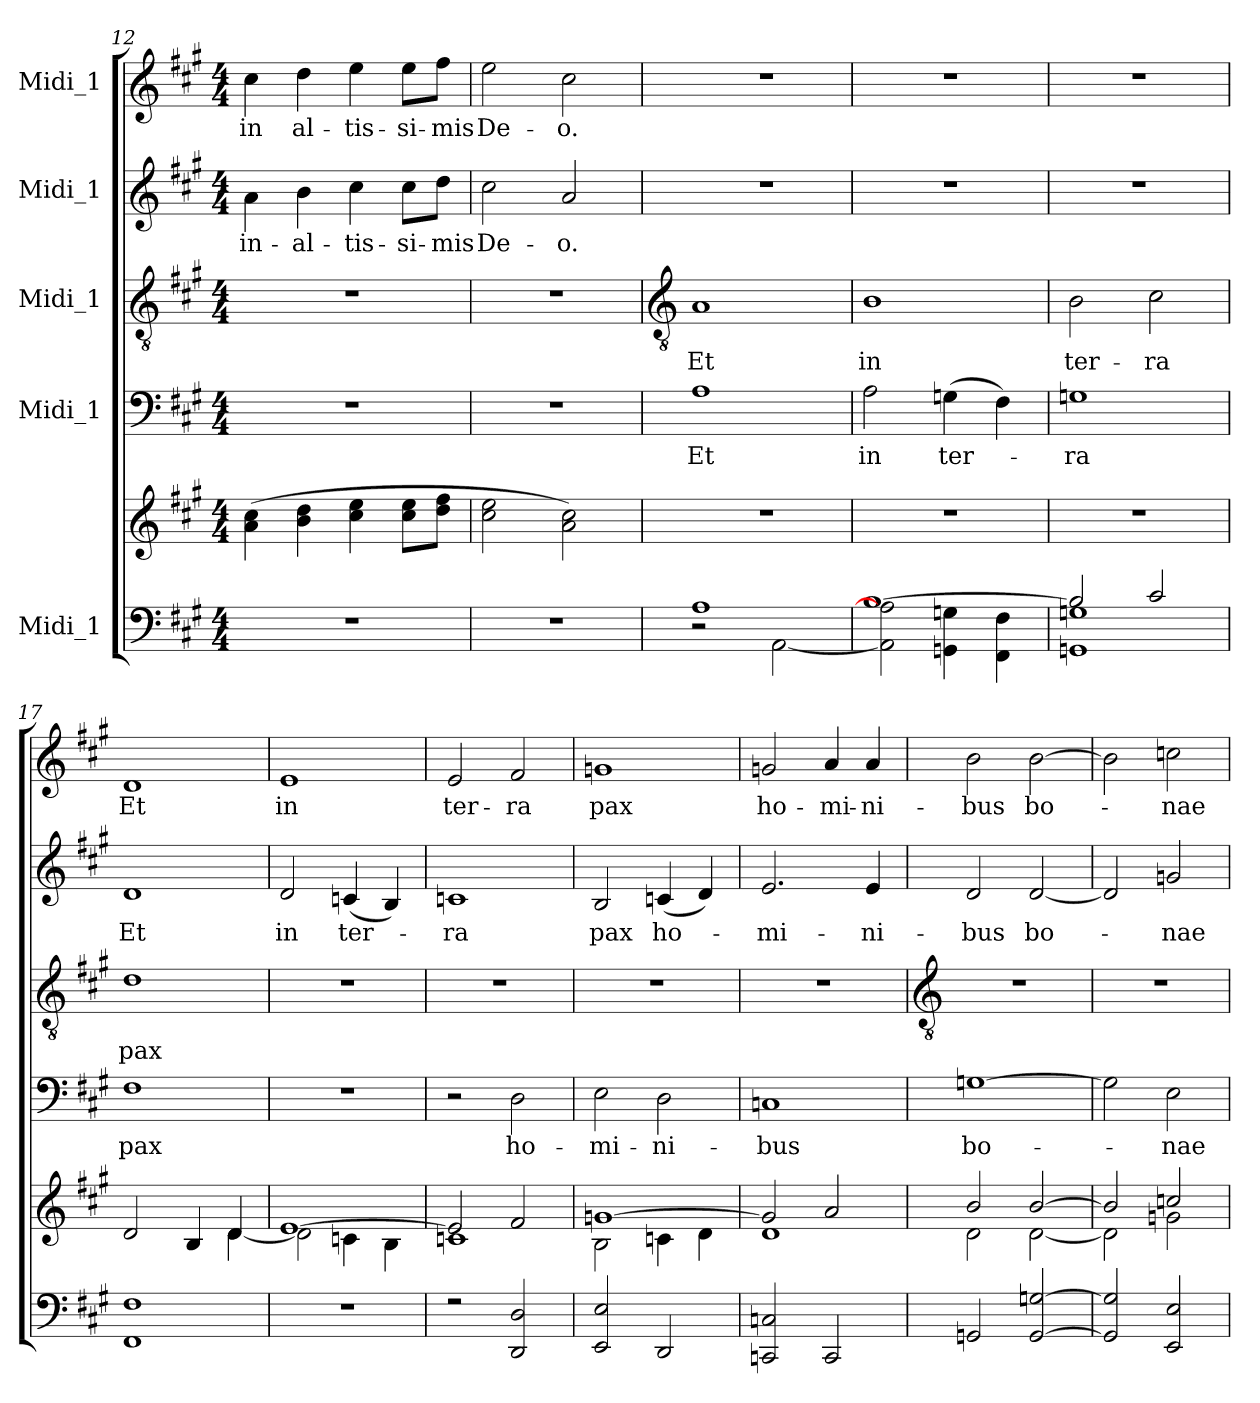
**kern	**kern	**kern	**text	**kern	**text	**kern	**text	**kern	**text
*part5	*part5	*part4	*part4	*part3	*part3	*part2	*part2	*part1	*part1
*staff6	*staff5	*staff4	*staff4	*staff3	*staff3	*staff2	*staff2	*staff1	*staff1
*I"Midi_1	*	*I"Midi_1	*	*I"Midi_1	*	*I"Midi_1	*	*I"Midi_1	*
*clefF4	*clefG2	*clefF4	*	*clefGv2	*	*clefG2	*	*clefG2	*
*k[f#c#g#]	*k[f#c#g#]	*k[f#c#g#]	*	*k[f#c#g#]	*	*k[f#c#g#]	*	*k[f#c#g#]	*
*A:	*A:	*A:	*	*A:	*	*A:	*	*A:	*
*M4/4	*M4/4	*M4/4	*	*M4/4	*	*M4/4	*	*M4/4	*
=12	=12	=12	=12	=12	=12	=12	=12	=12	=12
*^	*^	*	*	*	*	*	*	*	*
*	*^	*	*^	*	*	*	*	*	*	*	*
!	!	!	!	!	!	!	!	!	!	!	!LO:LY:b	!	!LO:LY:b
1r	1ryy	1ryy	(>4a\ 4cc#\	2ryy	1ryy	1r	.	1r	.	4a\	-in-	4cc#	in
!	!	!	!	!	!	!	!	!	!	!	!LO:LY:b	!	!LO:LY:b
.	.	.	4b\ 4dd\	.	.	.	.	.	.	4b	-al-	4dd	al-
!	!	!	!	!	!	!	!	!	!	!	!LO:LY:b	!	!LO:LY:b
.	.	.	4cc#\ 4ee\	2ryy	.	.	.	.	.	4cc#	-tis-	4ee	-tis-
!	!	!	!	!	!	!	!	!	!	!	!LO:LY:b	!	!LO:LY:b
.	.	.	8cc#\ 8ee\L	.	.	.	.	.	.	8cc#\L	-si-	8ee\L	-si-
!	!	!	!	!	!	!	!	!	!	!	!LO:LY:b	!	!LO:LY:b
.	.	.	8dd\ 8ff#\J	.	.	.	.	.	.	8dd\J	-mis	8ff#\J	-mis
=13	=13	=13	=13	=13	=13	=13	=13	=13	=13	=13	=13	=13	=13
!	!	!	!	!	!	!	!	!	!	!	!LO:LY:b	!	!LO:LY:b
1r	1ryy	1ryy	2cc#\ 2ee\	2ryy	1ryy	1r	.	1r	.	2cc#	De-	2ee	De-
!	!	!	!	!	!	!	!	!	!	!	!LO:LY:b	!	!LO:LY:b
.	.	.	2a\ 2cc#\)	2ryy	.	.	.	.	.	2a	-o.	2cc#	-o.
!!LO:LB:g=z
=14	=14	=14	=14	=14	=14	=14	=14	=14	=14	=14	=14	=14	=14
*	*	*	*	*	*	*	*	*clefGv2	*	*	*	*	*
!	!	!	!	!	!	!	!LO:LY:b	!	!LO:LY:b	!	!	!	!
1A	2r	1ryy	1r	2ryy	1ryy	1A	Et	1A	Et	1r	.	1r	.
.	[2AA	.	.	2ryy	.	.	.	.	.	.	.	.	.
=15	=15	=15	=15	=15	=15	=15	=15	=15	=15	=15	=15	=15	=15
!	!	!	!	!	!	!	!LO:LY:b	!	!LO:LY:b	!	!	!	!
[1B	2AA] 2A]	1ryy	1r	2ryy	1ryy	2A	in	1B	in	1r	.	1r	.
!	!	!	!	!	!	!	!LO:LY:b	!	!	!	!	!	!
.	4GGn 4Gn	.	.	2ryy	.	(>4Gn	ter-	.	.	.	.	.	.
.	4FF# 4F#	.	.	.	.	4F#)	.	.	.	.	.	.	.
=16	=16	=16	=16	=16	=16	=16	=16	=16	=16	=16	=16	=16	=16
!	!	!	!	!	!	!	!LO:LY:b	!	!LO:LY:b	!	!	!	!
2B]	1GGn 1Gn	1ryy	1r	2ryy	1ryy	1Gn	-ra	2B	ter-	1r	.	1r	.
!	!	!	!	!	!	!	!	!	!LO:LY:b	!	!	!	!
2c#	.	.	.	2ryy	.	.	.	2c#	-ra	.	.	.	.
=17	=17	=17	=17	=17	=17	=17	=17	=17	=17	=17	=17	=17	=17
!	!	!	!	!	!	!	!LO:LY:b	!	!LO:LY:b	!	!LO:LY:b	!	!LO:LY:b
1F#	1FF#	1ryy	2d/	2ryy	1ryy	1F#	pax	1d	pax	1d	Et	1d	Et
.	.	.	4B/	4ryy	.	.	.	.	.	.	.	.	.
.	.	.	4d/	[4d	.	.	.	.	.	.	.	.	.
=18	=18	=18	=18	=18	=18	=18	=18	=18	=18	=18	=18	=18	=18
!	!	!	!	!	!	!	!	!	!	!	!LO:LY:b	!	!LO:LY:b
1r	2ryy	1ryy	[1e/	2d\]	1ryy	1r	.	1r	.	2d	in	1e	in
!	!	!	!	!	!	!	!	!	!	!	!LO:LY:b	!	!
.	2ryy	.	.	4cn\	.	.	.	.	.	(<4cn	ter-	.	.
.	.	.	.	4B\	.	.	.	.	.	4B)	.	.	.
=19	=19	=19	=19	=19	=19	=19	=19	=19	=19	=19	=19	=19	=19
!	!	!	!	!	!	!	!	!	!	!	!LO:LY:b	!	!LO:LY:b
2r	2ryy	1ryy	2e/]	1cn\	1ryy	2r	.	1r	.	1cn	-ra	2e	ter-
!	!	!	!	!	!	!	!LO:LY:b	!	!	!	!	!	!LO:LY:b
2DD 2D	2ryy	.	2f#/	.	.	2D	ho-	.	.	.	.	2f#	-ra
=20	=20	=20	=20	=20	=20	=20	=20	=20	=20	=20	=20	=20	=20
!	!	!	!	!	!	!	!LO:LY:b	!	!	!	!LO:LY:b	!	!LO:LY:b
2EE 2E	2ryy	1ryy	[1gn/	2B\	1ryy	2E	-mi-	1r	.	2B	pax	1gn	pax
!	!	!	!	!	!	!	!LO:LY:b	!	!	!	!LO:LY:b	!	!
2DD	2ryy	.	.	4cn\	.	2D	-ni-	.	.	(<4cn	ho-	.	.
.	.	.	.	4d\	.	.	.	.	.	4d)	.	.	.
=21	=21	=21	=21	=21	=21	=21	=21	=21	=21	=21	=21	=21	=21
!	!	!	!	!	!	!	!LO:LY:b	!	!	!	!LO:LY:b	!	!LO:LY:b
2CCn 2Cn	2ryy	1ryy	2gn/]	1d\	1ryy	1Cn	-bus	1r	.	2.e	-mi-	2gn	ho-
!	!	!	!	!	!	!	!	!	!	!	!	!	!LO:LY:b
2CC	2ryy	.	2a/	.	.	.	.	.	.	.	.	4a	-mi-
!	!	!	!	!	!	!	!	!	!	!	!LO:LY:b	!	!LO:LY:b
.	.	.	.	.	.	.	.	.	.	4e	-ni-	4a	-ni-
!!LO:LB:g=z
=22	=22	=22	=22	=22	=22	=22	=22	=22	=22	=22	=22	=22	=22
*	*	*	*	*	*	*	*	*clefGv2	*	*	*	*	*
!	!	!	!	!	!	!	!LO:LY:b	!	!	!	!LO:LY:b	!	!LO:LY:b
2GGn	1ryy	1ryy	2b/	2d\	1ryy	[1Gn	bo-	1r	.	2d	-bus	2b	-bus
!	!	!	!	!	!	!	!	!	!	!	!LO:LY:b	!	!LO:LY:b
[2GG [2Gn	.	.	[2b/	[2d\	.	.	.	.	.	[2d	bo-	[2b	bo-
=23	=23	=23	=23	=23	=23	=23	=23	=23	=23	=23	=23	=23	=23
2GG] 2G]	1ryy	1ryy	2b/]	2d\]	1ryy	2G]	.	1r	.	2d]	.	2b]	.
!	!	!	!	!	!	!	!LO:LY:b	!	!	!	!LO:LY:b	!	!LO:LY:b
2EE 2E	.	.	2ccn/	2gn\	.	2E	-nae-	.	.	2gn	-nae	2ccn	-nae
*v	*v	*v	*	*	*	*	*	*	*	*	*	*	*
*	*v	*v	*v	*	*	*	*	*	*	*	*
=	=	=	=	=	=	=	=	=	=
*-	*-	*-	*-	*-	*-	*-	*-	*-	*-
